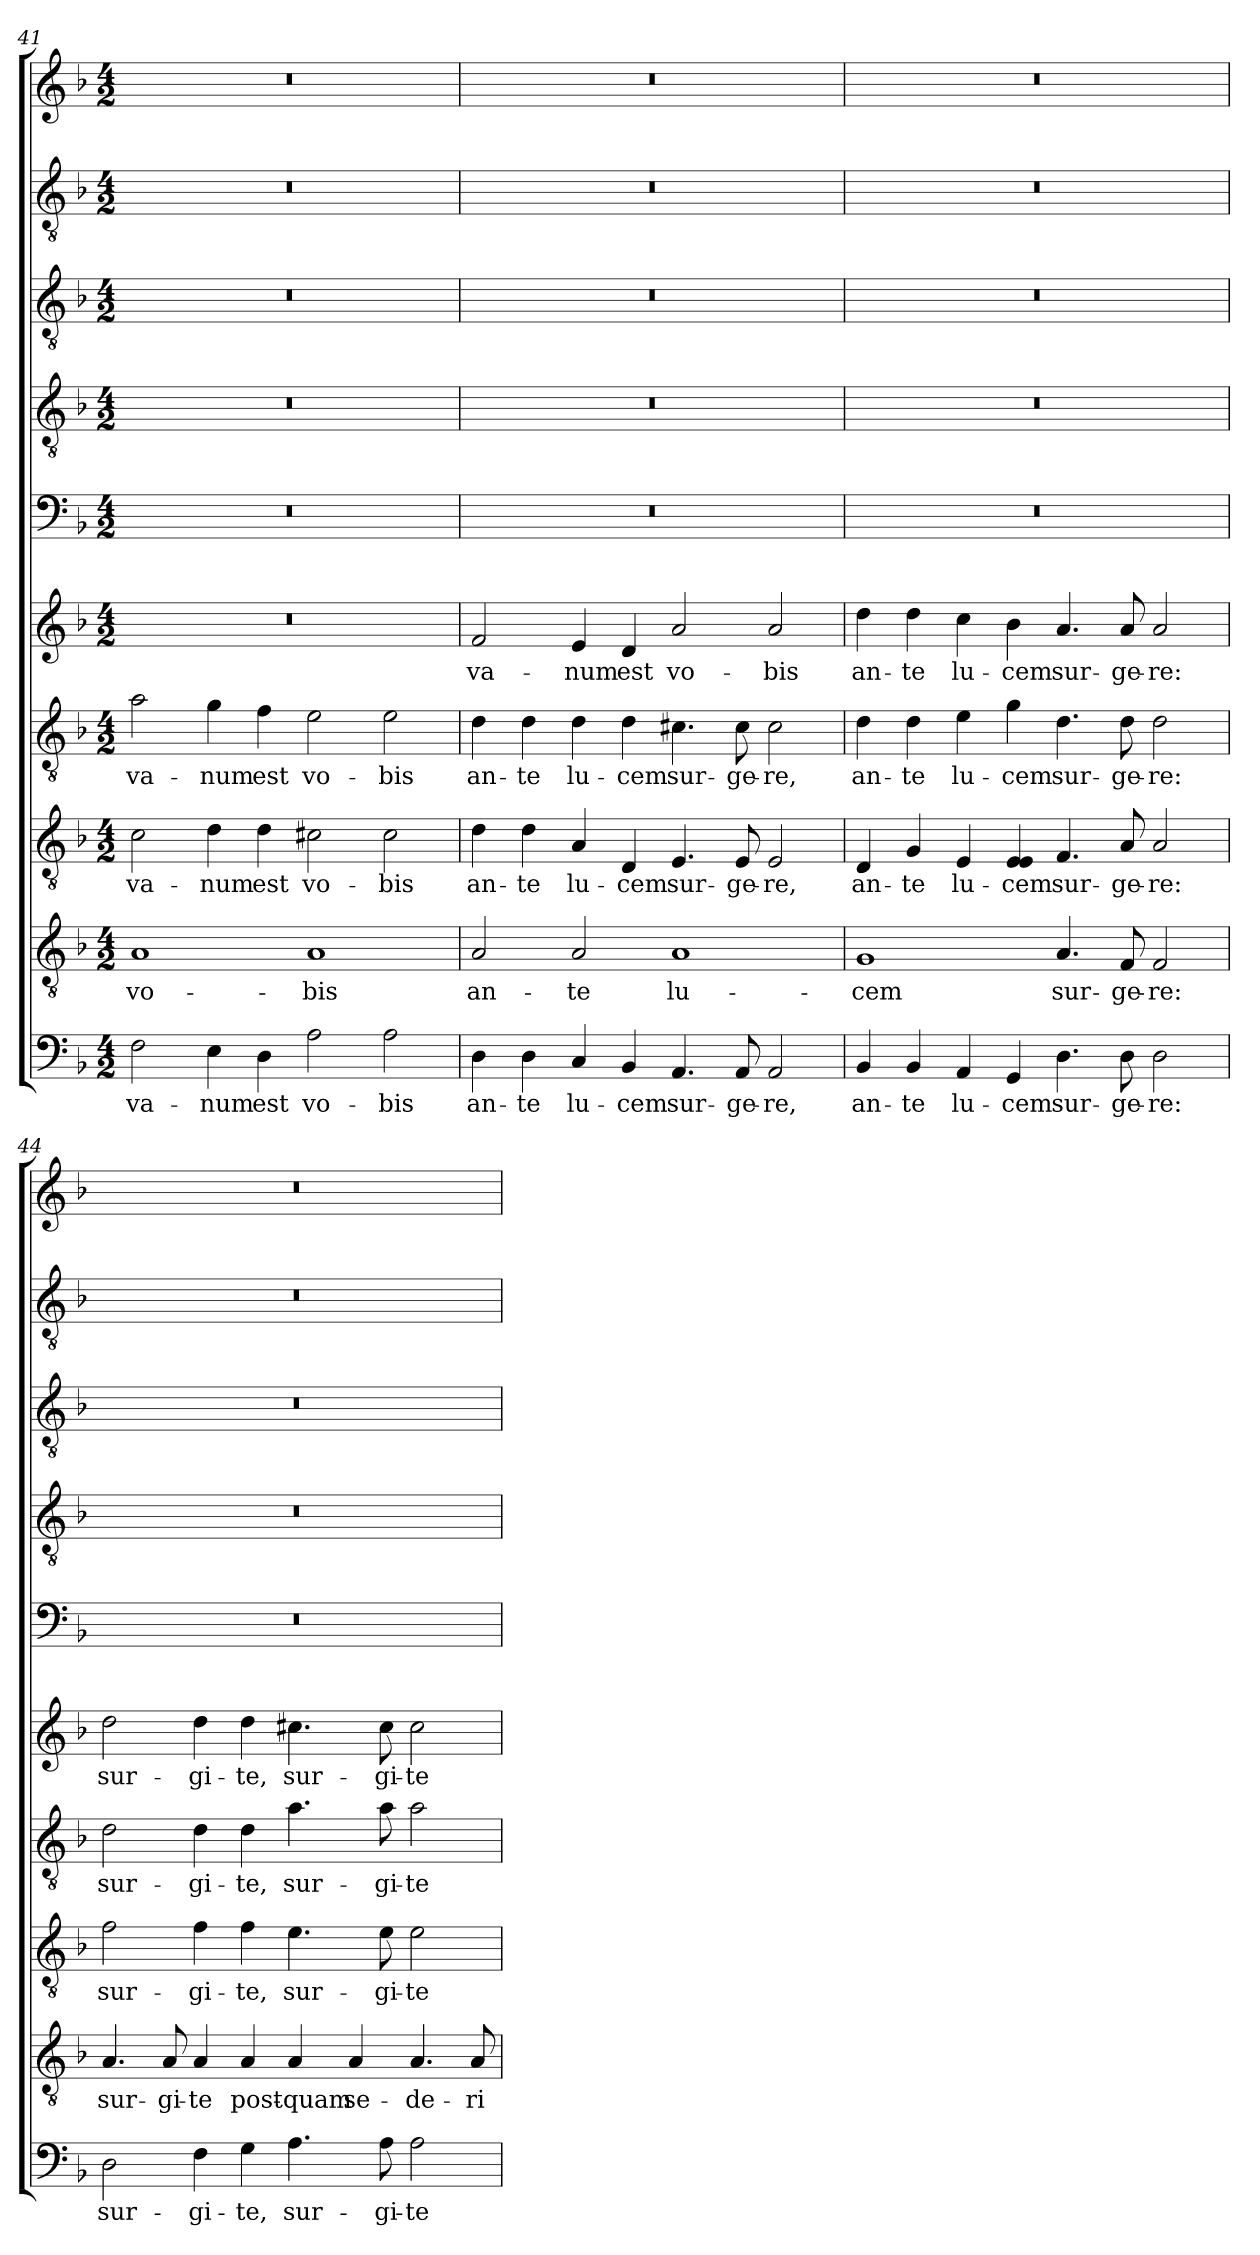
**kern	**text	**kern	**text	**kern	**text	**kern	**text	**kern	**text	**kern	**kern	**kern	**kern	**kern
*part10	*part10	*part9	*part9	*part8	*part8	*part7	*part7	*part6	*part6	*part5	*part4	*part3	*part2	*part1
*staff10	*staff10	*staff9	*staff9	*staff8	*staff8	*staff7	*staff7	*staff6	*staff6	*staff5	*staff4	*staff3	*staff2	*staff1
*clefF4	*	*clefGv2	*	*clefGv2	*	*clefGv2	*	*clefG2	*	*clefF4	*clefGv2	*clefGv2	*clefGv2	*clefG2
*k[b-]	*	*k[b-]	*	*k[b-]	*	*k[b-]	*	*k[b-]	*	*k[b-]	*k[b-]	*k[b-]	*k[b-]	*k[b-]
*F:	*	*F:	*	*F:	*	*F:	*	*F:	*	*F:	*F:	*F:	*F:	*F:
*M4/2	*	*M4/2	*	*M4/2	*	*M4/2	*	*M4/2	*	*M4/2	*M4/2	*M4/2	*M4/2	*M4/2
=41	=41	=41	=41	=41	=41	=41	=41	=41	=41	=41	=41	=41	=41	=41
!	!LO:LY:b	!	!LO:LY:b	!	!LO:LY:b	!	!LO:LY:b	!	!	!	!	!	!	!
2F\	va-	1A	vo-	2c\	va-	2a\	va-	0r	.	0r	0r	0r	0r	0r
!	!LO:LY:b	!	!	!	!LO:LY:b	!	!LO:LY:b	!	!	!	!	!	!	!
4E\	-num	.	.	4d\	-num	4g\	-num	.	.	.	.	.	.	.
!	!LO:LY:b	!	!	!	!LO:LY:b	!	!LO:LY:b	!	!	!	!	!	!	!
4D\	est	.	.	4d\	est	4f\	est	.	.	.	.	.	.	.
!	!LO:LY:b	!	!LO:LY:b	!	!LO:LY:b	!	!LO:LY:b	!	!	!	!	!	!	!
2A\	vo-	1A	-bis	2c#X\	vo-	2e\	vo-	.	.	.	.	.	.	.
!	!LO:LY:b	!	!	!	!LO:LY:b	!	!LO:LY:b	!	!	!	!	!	!	!
2A\	-bis	.	.	2c#\	-bis	2e\	-bis	.	.	.	.	.	.	.
!!LO:PB:g=z
=42	=42	=42	=42	=42	=42	=42	=42	=42	=42	=42	=42	=42	=42	=42
!	!LO:LY:b	!	!LO:LY:b	!	!LO:LY:b	!	!LO:LY:b	!	!LO:LY:b	!	!	!	!	!
4D\	an-	2A/	an-	4d\	an-	4d\	an-	2f/	va-	0r	0r	0r	0r	0r
!	!LO:LY:b	!	!	!	!LO:LY:b	!	!LO:LY:b	!	!	!	!	!	!	!
4D\	-te	.	.	4d\	-te	4d\	-te	.	.	.	.	.	.	.
!	!LO:LY:b	!	!LO:LY:b	!	!LO:LY:b	!	!LO:LY:b	!	!LO:LY:b	!	!	!	!	!
4C/	lu-	2A/	-te	4A/	lu-	4d\	lu-	4e/	-num	.	.	.	.	.
!	!LO:LY:b	!	!	!	!LO:LY:b	!	!LO:LY:b	!	!LO:LY:b	!	!	!	!	!
4BB-/	-cem	.	.	4D/	-cem	4d\	-cem	4d/	est	.	.	.	.	.
!	!LO:LY:b	!	!LO:LY:b	!	!LO:LY:b	!	!LO:LY:b	!	!LO:LY:b	!	!	!	!	!
4.AA/	sur-	1A	lu-	4.E/	sur-	4.c#X\	sur-	2a/	vo-	.	.	.	.	.
!	!LO:LY:b	!	!	!	!LO:LY:b	!	!LO:LY:b	!	!	!	!	!	!	!
8AA/	-ge-	.	.	8E/	-ge-	8c#\	-ge-	.	.	.	.	.	.	.
!	!LO:LY:b	!	!	!	!LO:LY:b	!	!LO:LY:b	!	!LO:LY:b	!	!	!	!	!
2AA/	-re,	.	.	2E/	-re,	2c#\	-re,	2a/	-bis	.	.	.	.	.
=43	=43	=43	=43	=43	=43	=43	=43	=43	=43	=43	=43	=43	=43	=43
!	!LO:LY:b	!	!LO:LY:b	!	!LO:LY:b	!	!LO:LY:b	!	!LO:LY:b	!	!	!	!	!
4BB-/	an-	1G	-cem	4D/	an-	4d\	an-	4dd\	an-	0r	0r	0r	0r	0r
!	!LO:LY:b	!	!	!	!LO:LY:b	!	!LO:LY:b	!	!LO:LY:b	!	!	!	!	!
4BB-/	-te	.	.	4G/	-te	4d\	-te	4dd\	-te	.	.	.	.	.
!	!LO:LY:b	!	!	!	!LO:LY:b	!	!LO:LY:b	!	!LO:LY:b	!	!	!	!	!
4AA/	lu-	.	.	4E/	lu-	4e\	lu-	4cc\	lu-	.	.	.	.	.
!	!LO:LY:b	!	!	!	!LO:LY:b	!	!LO:LY:b	!	!LO:LY:b	!	!	!	!	!
4GG/	-cem	.	.	4E/ 4E/	-cem	4g\	-cem	4b-\	-cem	.	.	.	.	.
!	!LO:LY:b	!	!LO:LY:b	!	!LO:LY:b	!	!LO:LY:b	!	!LO:LY:b	!	!	!	!	!
4.D\	sur-	4.A/	sur-	4.F/	sur-	4.d\	sur-	4.a/	sur-	.	.	.	.	.
!	!LO:LY:b	!	!LO:LY:b	!	!LO:LY:b	!	!LO:LY:b	!	!LO:LY:b	!	!	!	!	!
8D\	-ge-	8F/	-ge-	8A/	-ge-	8d\	-ge-	8a/	-ge-	.	.	.	.	.
!	!LO:LY:b	!	!LO:LY:b	!	!LO:LY:b	!	!LO:LY:b	!	!LO:LY:b	!	!	!	!	!
2D\	-re:	2F/	-re:	2A/	-re:	2d\	-re:	2a/	-re:	.	.	.	.	.
=44	=44	=44	=44	=44	=44	=44	=44	=44	=44	=44	=44	=44	=44	=44
!	!LO:LY:b	!	!LO:LY:b	!	!LO:LY:b	!	!LO:LY:b	!	!LO:LY:b	!	!	!	!	!
2D\	sur-	4.A/	sur-	2f\	sur-	2d\	sur-	2dd\	sur-	0r	0r	0r	0r	0r
!	!	!	!LO:LY:b	!	!	!	!	!	!	!	!	!	!	!
.	.	8A/	-gi-	.	.	.	.	.	.	.	.	.	.	.
!	!LO:LY:b	!	!LO:LY:b	!	!LO:LY:b	!	!LO:LY:b	!	!LO:LY:b	!	!	!	!	!
4F\	-gi-	4A/	-te	4f\	-gi-	4d\	-gi-	4dd\	-gi-	.	.	.	.	.
!	!LO:LY:b	!	!LO:LY:b	!	!LO:LY:b	!	!LO:LY:b	!	!LO:LY:b	!	!	!	!	!
4G\	-te,	4A/	post-	4f\	-te,	4d\	-te,	4dd\	-te,	.	.	.	.	.
!	!LO:LY:b	!	!LO:LY:b	!	!LO:LY:b	!	!LO:LY:b	!	!LO:LY:b	!	!	!	!	!
4.A\	sur-	4A/	-quam	4.e\	sur-	4.a\	sur-	4.cc#X\	sur-	.	.	.	.	.
!	!	!	!LO:LY:b	!	!	!	!	!	!	!	!	!	!	!
.	.	4A/	se-	.	.	.	.	.	.	.	.	.	.	.
!	!LO:LY:b	!	!	!	!LO:LY:b	!	!LO:LY:b	!	!LO:LY:b	!	!	!	!	!
8A\	-gi-	.	.	8e\	-gi-	8a\	-gi-	8cc#\	-gi-	.	.	.	.	.
!	!LO:LY:b	!	!LO:LY:b	!	!LO:LY:b	!	!LO:LY:b	!	!LO:LY:b	!	!	!	!	!
2A\	-te	4.A/	-de-	2e\	-te	2a\	-te	2cc#\	-te	.	.	.	.	.
!	!	!	!LO:LY:b	!	!	!	!	!	!	!	!	!	!	!
.	.	8A/	-ri-	.	.	.	.	.	.	.	.	.	.	.
=	=	=	=	=	=	=	=	=	=	=	=	=	=	=
*-	*-	*-	*-	*-	*-	*-	*-	*-	*-	*-	*-	*-	*-	*-
